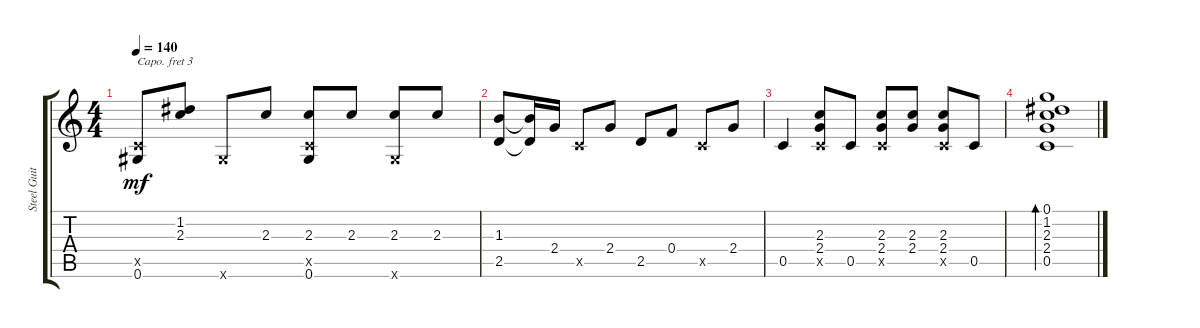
\track ("Steel Guitar" "Steel Guit") {instrument acousticguitarsteel}
\staff {score tabs}
\capo 3
\tuning (E4 B3 G3 D3 A2 F2) {hide}
\ts (4 4)
\tempo 140
\clef g2
\ks c
(0.5{x} 0.6).8{dy mf} (1.2 2.3).8 0.6{x}.8 2.3.8 (2.3 0.5{x} 0.6).8 2.3.8 (2.3 0.6{x}).8 2.3.8 |
(1.3 2.5).8 (1.3{t} 2.5{t}).16 2.4.16 0.5{x}.8 2.4.8 2.5.8 0.4.8 0.5{x}.8 2.4.8 |
0.5.4 (2.3 2.4 0.5{x}).8 0.5.8 (2.3 2.4 0.5{x}).8 (2.3 2.4).8 (2.3 2.4 0.5{x}).8 0.5.8 |
(0.1 1.2 2.3 2.4 0.5).1{bd 30}
